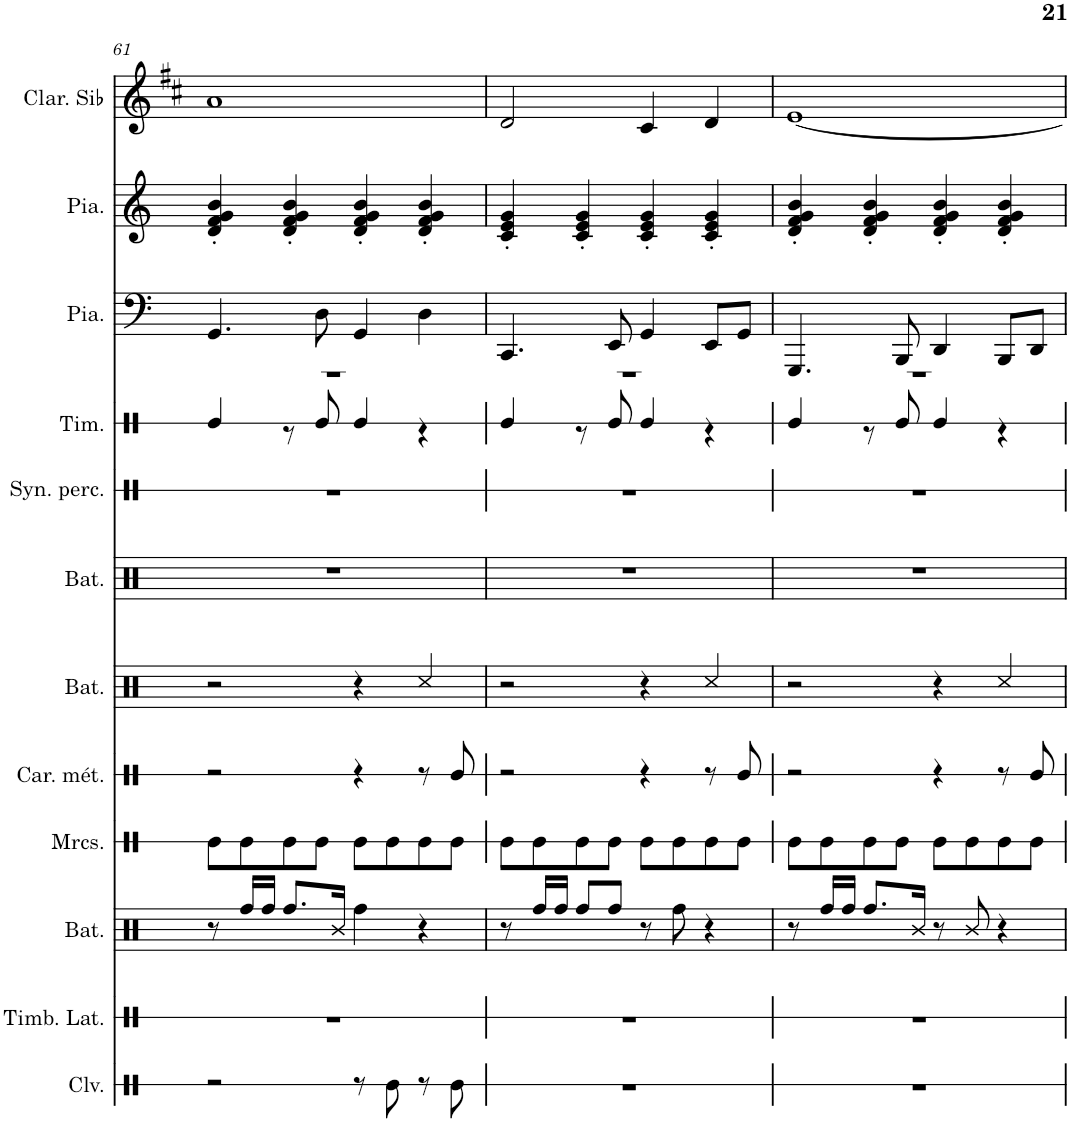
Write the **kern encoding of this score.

**kern	**kern	**kern	**kern	**kern	**kern	**kern	**kern	**kern	**kern	**kern	**kern
*part12	*part11	*part10	*part9	*part8	*part7	*part6	*part5	*part4	*part3	*part2	*part1
*staff12	*staff11	*staff10	*staff9	*staff8	*staff7	*staff6	*staff5	*staff4	*staff3	*staff2	*staff1
*I"Claves	*I"Timbales latines	*I"Batterie	*I"Maracas	*I"Carillon en métal	*I"Batterie	*I"Batterie	*I"Synthétiseur de percussions	*I"Timbre	*I"Piano	*I"Piano	*I"Clarinette en Sib
*I'Clv.	*I'Timb. Lat.	*I'Bat.	*I'Mrcs.	*I'Car. mét.	*I'Bat.	*I'Bat.	*I'Syn. perc.	*I'Tim.	*I'Pia.	*I'Pia.	*I'Clar. Sib
!!LO:PB:g=z
*clefX	*clefX	*clefX	*clefX	*clefX	*clefX	*clefX	*clefX	*clefX	*clefF4	*clefG2	*clefG2
*	*	*	*	*	*	*	*	*	*	*	*Trd1c2
*k[]	*k[]	*k[]	*k[]	*k[]	*k[]	*k[]	*k[]	*k[]	*k[]	*k[]	*k[f#c#]
*M4/4	*M4/4	*M4/4	*M4/4	*M4/4	*M4/4	*M4/4	*M4/4	*M4/4	*M4/4	*M4/4	*M4/4
=61	=61	=61	=61	=61	=61	=61	=61	=61	=61	=61	=61
*	*	*	*	*	*	*	*	*^	*	*	*
2r	1r	8r	8Re\L	2r	2r	1r	1r	1r	4Re/	4.GG/	4d/' 4f/' 4g/' 4b/'	1a
.	.	16Rff/LL	8Re\	.	.	.	.	.	.	.	.	.
.	.	16Rff/JJ	.	.	.	.	.	.	.	.	.	.
.	.	8.Rff/L	8Re\	.	.	.	.	.	8r	.	4d/' 4f/' 4g/' 4b/'	.
.	.	.	8Re\J	.	.	.	.	.	8Re/	8D\	.	.
.	.	16R/Jk	.	.	.	.	.	.	.	.	.	.
8r	.	4Rff\	8Re\L	4r	4r	.	.	.	4Re/	4GG/	4d/' 4f/' 4g/' 4b/'	.
8Re\	.	.	8Re\	.	.	.	.	.	.	.	.	.
8r	.	4r	8Re\	8r	4Rcc/	.	.	.	4r	4D\	4d/' 4f/' 4g/' 4b/'	.
8Re\	.	.	8Re\J	8Re/	.	.	.	.	.	.	.	.
=62	=62	=62	=62	=62	=62	=62	=62	=62	=62	=62	=62	=62
1r	1r	8r	8Re\L	2r	2r	1r	1r	1r	4Re/	4.CC/	4c/' 4e/' 4g/'	2d/
.	.	16Rff/LL	8Re\	.	.	.	.	.	.	.	.	.
.	.	16Rff/JJ	.	.	.	.	.	.	.	.	.	.
.	.	8Rff/L	8Re\	.	.	.	.	.	8r	.	4c/' 4e/' 4g/'	.
.	.	8Rff/J	8Re\J	.	.	.	.	.	8Re/	8EE/	.	.
.	.	8r	8Re\L	4r	4r	.	.	.	4Re/	4GG/	4c/' 4e/' 4g/'	4c#/
.	.	8Rff\	8Re\	.	.	.	.	.	.	.	.	.
.	.	4r	8Re\	8r	4Rcc/	.	.	.	4r	8EE/L	4c/' 4e/' 4g/'	4d/
.	.	.	8Re\J	8Re/	.	.	.	.	.	8GG/J	.	.
=63	=63	=63	=63	=63	=63	=63	=63	=63	=63	=63	=63	=63
1r	1r	8r	8Re\L	2r	2r	1r	1r	1r	4Re/	4.GGG/	4d/' 4f/' 4g/' 4b/'	[1e
.	.	16Rff/LL	8Re\	.	.	.	.	.	.	.	.	.
.	.	16Rff/JJ	.	.	.	.	.	.	.	.	.	.
.	.	8.Rff/L	8Re\	.	.	.	.	.	8r	.	4d/' 4f/' 4g/' 4b/'	.
.	.	.	8Re\J	.	.	.	.	.	8Re/	8BBB/	.	.
.	.	16R/Jk	.	.	.	.	.	.	.	.	.	.
.	.	8r	8Re\L	4r	4r	.	.	.	4Re/	4DD/	4d/' 4f/' 4g/' 4b/'	.
.	.	8R/	8Re\	.	.	.	.	.	.	.	.	.
.	.	4r	8Re\	8r	4Rcc/	.	.	.	4r	8BBB/L	4d/' 4f/' 4g/' 4b/'	.
.	.	.	8Re\J	8Re/	.	.	.	.	.	8DD/J	.	.
*	*	*	*	*	*	*	*	*v	*v	*	*	*
=	=	=	=	=	=	=	=	=	=	=	=
*-	*-	*-	*-	*-	*-	*-	*-	*-	*-	*-	*-
